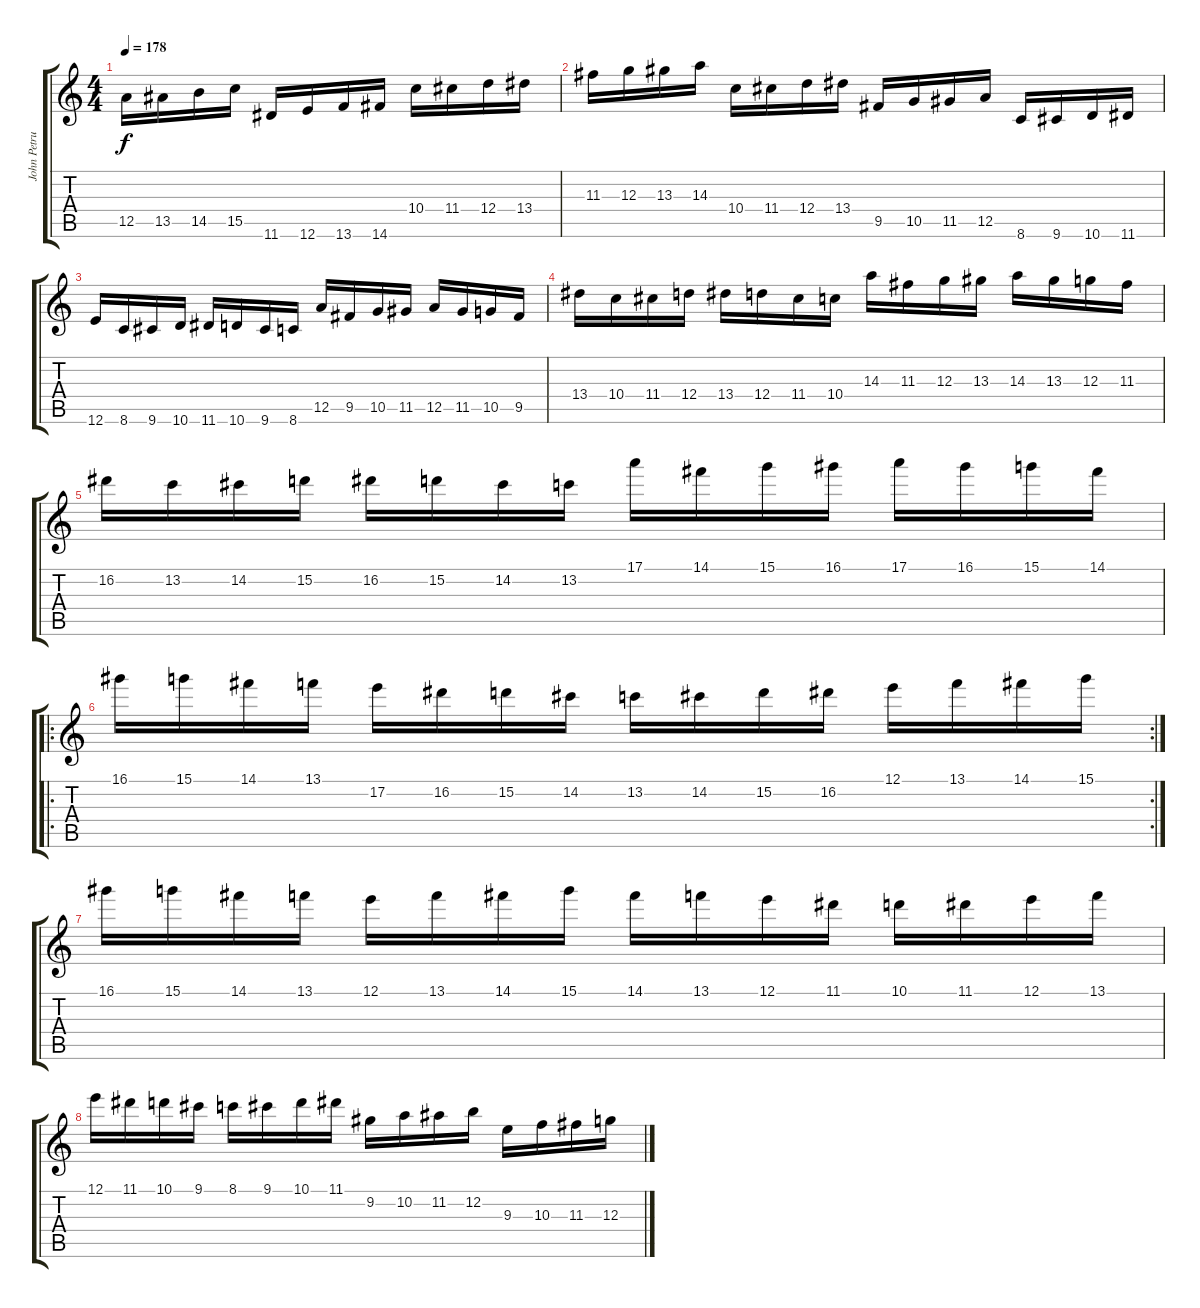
\track ("John Petrucci" "John Petru") {instrument distortionguitar}
\staff {score tabs}
\tuning (E4 B3 G3 D3 A2 E2) {hide}
\ts (4 4)
\tempo 178
\clef g2
\ks c
12.5.16{dy f} 13.5.16 14.5.16 15.5.16 11.6.16 12.6.16 13.6.16 14.6.16 10.4.16 11.4.16 12.4.16 13.4.16 |
11.3.16 12.3.16 13.3.16 14.3.16 10.4.16 11.4.16 12.4.16 13.4.16 9.5.16 10.5.16 11.5.16 12.5.16 8.6.16 9.6.16 10.6.16 11.6.16 |
12.6.16 8.6.16 9.6.16 10.6.16 11.6.16 10.6.16 9.6.16 8.6.16 12.5.16 9.5.16 10.5.16 11.5.16 12.5.16 11.5.16 10.5.16 9.5.16 |
13.4.16 10.4.16 11.4.16 12.4.16 13.4.16 12.4.16 11.4.16 10.4.16 14.3.16 11.3.16 12.3.16 13.3.16 14.3.16 13.3.16 12.3.16 11.3.16 |
16.2.16 13.2.16 14.2.16 15.2.16 16.2.16 15.2.16 14.2.16 13.2.16 17.1.16 14.1.16 15.1.16 16.1.16 17.1.16 16.1.16 15.1.16 14.1.16 |
\ro
\rc 2
16.1.16 15.1.16 14.1.16 13.1.16 17.2.16 16.2.16 15.2.16 14.2.16 13.2.16 14.2.16 15.2.16 16.2.16 12.1.16 13.1.16 14.1.16 15.1.16 |
16.1.16 15.1.16 14.1.16 13.1.16 12.1.16 13.1.16 14.1.16 15.1.16 14.1.16 13.1.16 12.1.16 11.1.16 10.1.16 11.1.16 12.1.16 13.1.16 |
12.1.16 11.1.16 10.1.16 9.1.16 8.1.16 9.1.16 10.1.16 11.1.16 9.2.16 10.2.16 11.2.16 12.2.16 9.3.16 10.3.16 11.3.16 12.3.16
